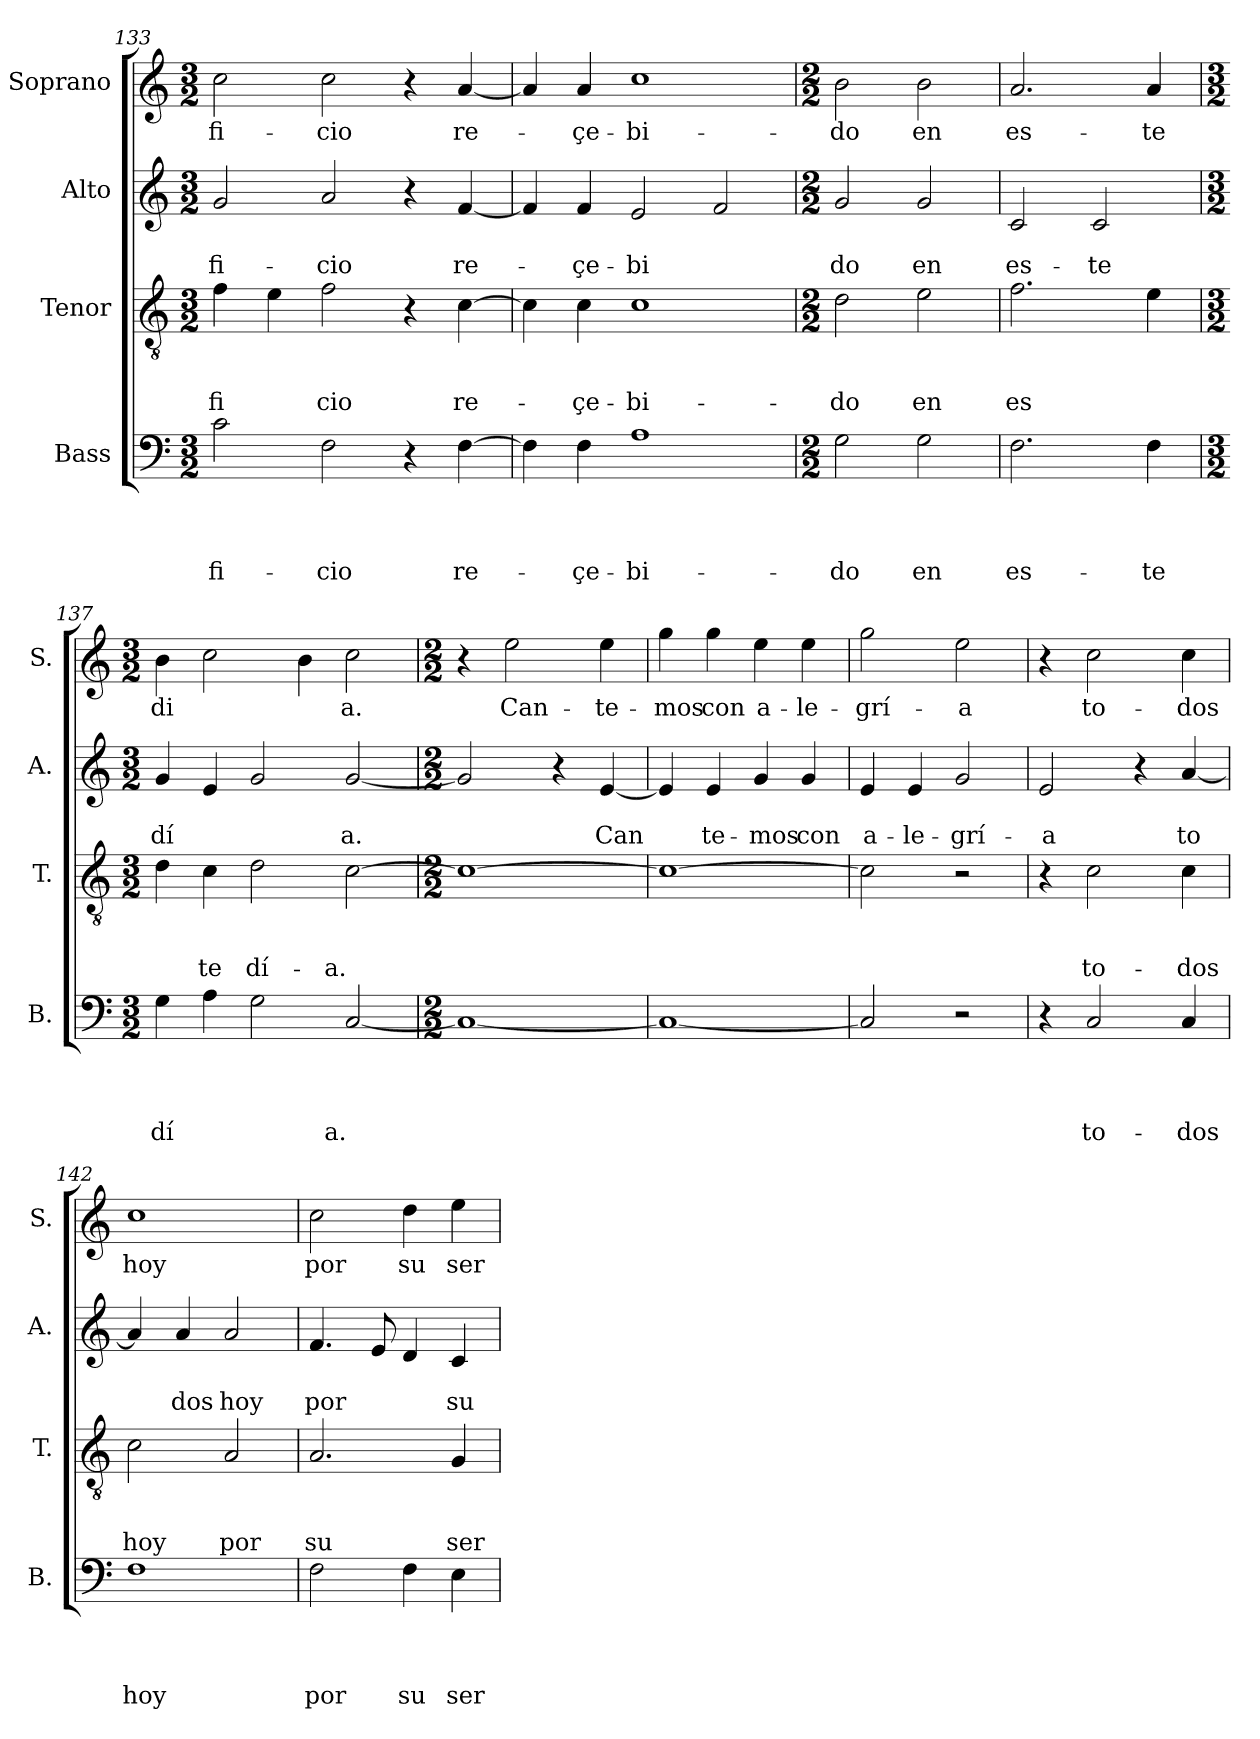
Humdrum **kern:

**kern	**text	**text	**text	**text	**kern	**text	**text	**text	**kern	**text	**text	**kern	**text
*part4	*part4	*part4	*part4	*part4	*part3	*part3	*part3	*part3	*part2	*part2	*part2	*part1	*part1
*staff4	*staff4	*staff4	*staff4	*staff4	*staff3	*staff3	*staff3	*staff3	*staff2	*staff2	*staff2	*staff1	*staff1
*I"Bass	*	*	*	*	*I"Tenor	*	*	*	*I"Alto	*	*	*I"Soprano	*
*I'B.	*	*	*	*	*I'T.	*	*	*	*I'A.	*	*	*I'S.	*
!!LO:LB:g=z
*clefF4	*	*	*	*	*clefGv2	*	*	*	*clefG2	*	*	*clefG2	*
*	*	*	*	*	*ITrd7c12	*	*	*	*	*	*	*	*
*k[]	*	*	*	*	*k[]	*	*	*	*k[]	*	*	*k[]	*
*C:	*	*	*	*	*C:	*	*	*	*C:	*	*	*C:	*
*M3/2	*	*	*	*	*M3/2	*	*	*	*M3/2	*	*	*M3/2	*
=133	=133	=133	=133	=133	=133	=133	=133	=133	=133	=133	=133	=133	=133
!	!	!	!	!LO:LY:b	!	!	!	!LO:LY:b	!	!	!LO:LY:b	!	!LO:LY:b
2c\	.	.	.	-fi-	4F\	.	.	-fi	2g/	.	-fi-	2cc\	-fi-
.	.	.	.	.	4E\	.	.	.	.	.	.	.	.
!	!	!	!	!LO:LY:b	!	!	!	!LO:LY:b	!	!	!LO:LY:b	!	!LO:LY:b
2F\	.	.	.	-cio	2F\	.	.	cio	2a/	.	-cio	2cc\	-cio
4r	.	.	.	.	4r	.	.	.	4r	.	.	4r	.
!	!	!	!	!LO:LY:b	!	!	!	!LO:LY:b	!	!	!LO:LY:b	!	!LO:LY:b
[>4F\	.	.	.	re-	[>4C\	.	.	re-	[<4f/	.	re-	[<4a/	re-
=134	=134	=134	=134	=134	=134	=134	=134	=134	=134	=134	=134	=134	=134
4F\]	.	.	.	.	4C\]	.	.	.	4f/]	.	.	4a/]	.
!	!	!	!	!LO:LY:b	!	!	!	!LO:LY:b	!	!	!LO:LY:b	!	!LO:LY:b
4F\	.	.	.	-çe-	4C\	.	.	-çe-	4f/	.	-çe-	4a/	-çe-
!	!	!	!	!LO:LY:b	!	!	!	!LO:LY:b	!	!	!LO:LY:b	!	!LO:LY:b
1A	.	.	.	-bi-	1C	.	.	-bi-	2e/	.	-bi	1cc	-bi-
.	.	.	.	.	.	.	.	.	2f/	.	.	.	.
=135	=135	=135	=135	=135	=135	=135	=135	=135	=135	=135	=135	=135	=135
*M2/2	*	*	*	*	*M2/2	*	*	*	*M2/2	*	*	*M2/2	*
!	!	!	!	!LO:LY:b	!	!	!	!LO:LY:b	!	!	!LO:LY:b	!	!LO:LY:b
2G\	.	.	.	-do	2D\	.	.	-do	2g/	.	do	2b\	-do
!	!	!	!	!LO:LY:b	!	!	!	!LO:LY:b	!	!	!LO:LY:b	!	!LO:LY:b
2G\	.	.	.	en	2E\	.	.	en	2g/	.	en	2b\	en
=136	=136	=136	=136	=136	=136	=136	=136	=136	=136	=136	=136	=136	=136
!	!	!	!	!LO:LY:b	!	!	!	!LO:LY:b	!	!	!LO:LY:b	!	!LO:LY:b
2.F\	.	.	.	es-	2.F\	.	.	es	2c/	.	es-	2.a/	es-
!	!	!	!	!	!	!	!	!	!	!	!LO:LY:b	!	!
.	.	.	.	.	.	.	.	.	2c/	.	-te	.	.
!	!	!	!	!LO:LY:b	!	!	!	!	!	!	!	!	!LO:LY:b
4F\	.	.	.	-te	4E\	.	.	.	.	.	.	4a/	-te
=137	=137	=137	=137	=137	=137	=137	=137	=137	=137	=137	=137	=137	=137
*M3/2	*	*	*	*	*M3/2	*	*	*	*M3/2	*	*	*M3/2	*
!	!	!	!	!LO:LY:b	!	!	!	!	!	!	!LO:LY:b	!	!LO:LY:b
4G\	.	.	.	dí	4D\	.	.	.	4g/	.	dí	4b\	di
!	!	!	!	!	!	!	!	!LO:LY:b	!	!	!	!	!
4A\	.	.	.	.	4C\	.	.	te	4e/	.	.	2cc\	.
!	!	!	!	!	!	!	!	!LO:LY:b	!	!	!	!	!
2G\	.	.	.	.	2D\	.	.	dí-	2g/	.	.	.	.
.	.	.	.	.	.	.	.	.	.	.	.	4b\	.
!	!	!	!	!LO:LY:b	!	!	!	!LO:LY:b	!	!	!LO:LY:b	!	!LO:LY:b
[<2C/	.	.	.	a.	[>2C\	.	.	-a.	[<2g/	.	a.	2cc\	a.
!!LO:LB:g=z
=138	=138	=138	=138	=138	=138	=138	=138	=138	=138	=138	=138	=138	=138
*M2/2	*	*	*	*	*M2/2	*	*	*	*M2/2	*	*	*M2/2	*
1C_	.	.	.	.	1C_	.	.	.	2g/]	.	.	4r	.
!	!	!	!	!	!	!	!	!	!	!	!	!	!LO:LY:b
.	.	.	.	.	.	.	.	.	.	.	.	2ee\	Can-
.	.	.	.	.	.	.	.	.	4r	.	.	.	.
!	!	!	!	!	!	!	!	!	!	!	!LO:LY:b	!	!LO:LY:b
.	.	.	.	.	.	.	.	.	[<4e/	.	Can	4ee\	-te-
=139	=139	=139	=139	=139	=139	=139	=139	=139	=139	=139	=139	=139	=139
!	!	!	!	!	!	!	!	!	!	!	!	!	!LO:LY:b
1C_	.	.	.	.	1C_	.	.	.	4e/]	.	.	4gg\	-mos
!	!	!	!	!	!	!	!	!	!	!	!LO:LY:b	!	!LO:LY:b
.	.	.	.	.	.	.	.	.	4e/	.	te-	4gg\	con
!	!	!	!	!	!	!	!	!	!	!	!LO:LY:b	!	!LO:LY:b
.	.	.	.	.	.	.	.	.	4g/	.	-mos	4ee\	a-
!	!	!	!	!	!	!	!	!	!	!	!LO:LY:b	!	!LO:LY:b
.	.	.	.	.	.	.	.	.	4g/	.	con	4ee\	-le-
=140	=140	=140	=140	=140	=140	=140	=140	=140	=140	=140	=140	=140	=140
!	!	!	!	!	!	!	!	!	!	!	!LO:LY:b	!	!LO:LY:b
2C/]	.	.	.	.	2C\]	.	.	.	4e/	.	a-	2gg\	-grí-
!	!	!	!	!	!	!	!	!	!	!	!LO:LY:b	!	!
.	.	.	.	.	.	.	.	.	4e/	.	-le-	.	.
!	!	!	!	!	!	!	!	!	!	!	!LO:LY:b	!	!LO:LY:b
2r	.	.	.	.	2r	.	.	.	2g/	.	-grí-	2ee\	-a
=141	=141	=141	=141	=141	=141	=141	=141	=141	=141	=141	=141	=141	=141
!	!	!	!	!	!	!	!	!	!	!	!LO:LY:b	!	!
4r	.	.	.	.	4r	.	.	.	2e/	.	-a	4r	.
!	!	!	!	!LO:LY:b	!	!	!	!LO:LY:b	!	!	!	!	!LO:LY:b
2C/	.	.	.	to-	2C\	.	.	to-	.	.	.	2cc\	to-
.	.	.	.	.	.	.	.	.	4r	.	.	.	.
!	!	!	!	!LO:LY:b	!	!	!	!LO:LY:b	!	!	!LO:LY:b	!	!LO:LY:b
4C/	.	.	.	-dos	4C\	.	.	-dos	[<4a/	.	to	4cc\	-dos
=142	=142	=142	=142	=142	=142	=142	=142	=142	=142	=142	=142	=142	=142
!	!	!	!	!LO:LY:b	!	!	!	!LO:LY:b	!	!	!	!	!LO:LY:b
1F	.	.	.	hoy	2C\	.	.	hoy	4a/]	.	.	1cc	hoy
!	!	!	!	!	!	!	!	!	!	!	!LO:LY:b	!	!
.	.	.	.	.	.	.	.	.	4a/	.	dos	.	.
!	!	!	!	!	!	!	!	!LO:LY:b	!	!	!LO:LY:b	!	!
.	.	.	.	.	2AA/	.	.	por	2a/	.	hoy	.	.
=143	=143	=143	=143	=143	=143	=143	=143	=143	=143	=143	=143	=143	=143
!	!	!	!	!LO:LY:b	!	!	!	!LO:LY:b	!	!	!LO:LY:b	!	!LO:LY:b
2F\	.	.	.	por	2.AA/	.	.	su	4.f/	.	por	2cc\	por
.	.	.	.	.	.	.	.	.	8e/	.	.	.	.
!	!	!	!	!LO:LY:b	!	!	!	!	!	!	!	!	!LO:LY:b
4F\	.	.	.	su	.	.	.	.	4d/	.	.	4dd\	su
!	!	!	!	!LO:LY:b	!	!	!	!LO:LY:b	!	!	!LO:LY:b	!	!LO:LY:b
4E\	.	.	.	ser-	4GG/	.	.	ser-	4c/	.	su	4ee\	ser-
=	=	=	=	=	=	=	=	=	=	=	=	=	=
*-	*-	*-	*-	*-	*-	*-	*-	*-	*-	*-	*-	*-	*-
